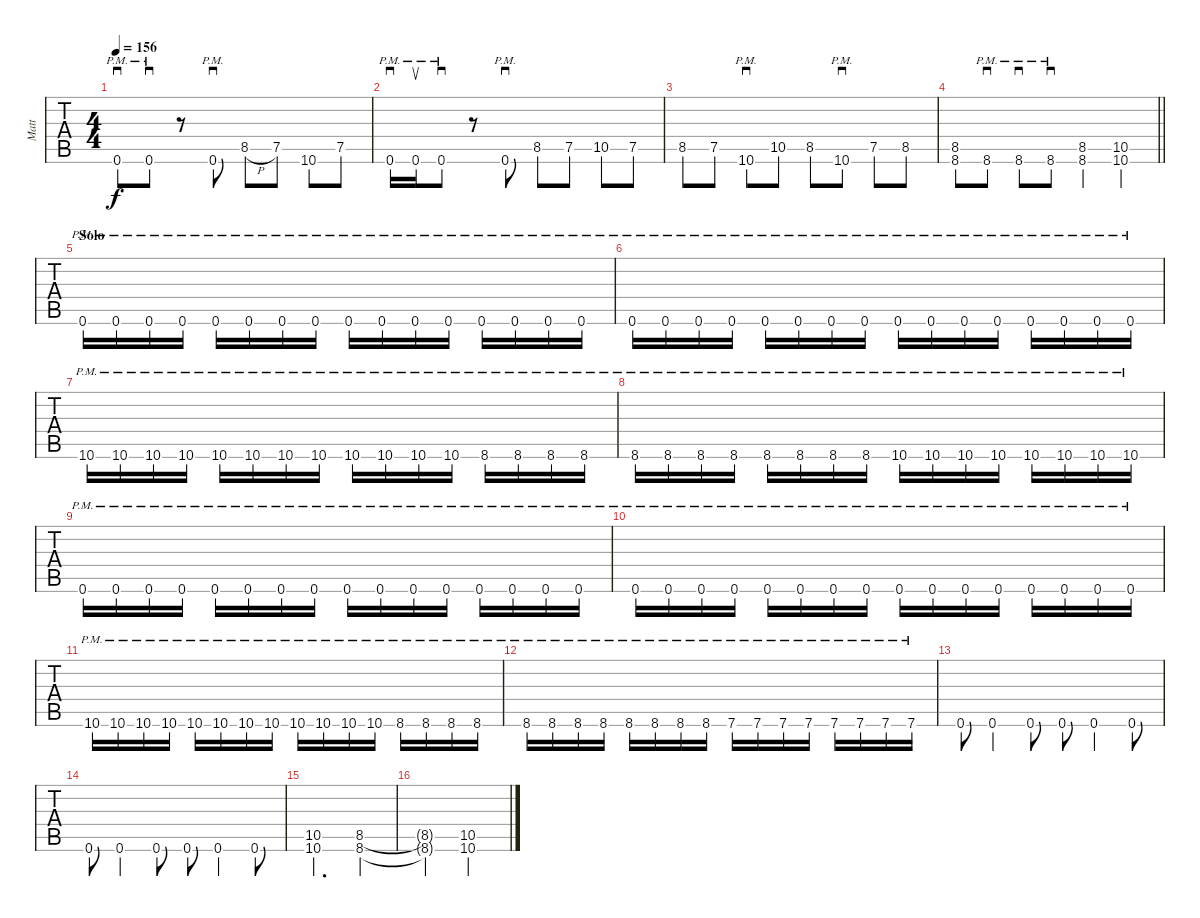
\track ("Matt" "Matt") {instrument distortionguitar}
\staff {tabs}
\tuning (Eb4 Bb3 Gb3 Db3 Ab2 Db2) {hide}
\ts (4 4)
\tempo 156
\clef g2
\ks c
0.6{pm}.8{sd dy f} 0.6{pm}.8{sd} r.8 0.6{pm}.8{sd} 8.5{h}.8 7.5.8 10.6.8 7.5.8 |
0.6{pm}.16{sd} 0.6{pm}.16{su} 0.6{pm}.8{sd} r.8 0.6{pm}.8{sd} 8.5.8 7.5.8 10.5.8 7.5.8 |
8.5.8 7.5.8 10.6{pm}.8{sd} 10.5.8 8.5.8 10.6{pm}.8{sd} 7.5.8 8.5.8 |
\barLineRight lightlight
(8.5 8.6).8 8.6{pm}.8{sd} 8.6{pm}.8{sd} 8.6{pm}.8{sd} (8.5 8.6).4 (10.5 10.6).4 |
\section ("" "Solo")
0.6{pm}.16 0.6{pm}.16 0.6{pm}.16 0.6{pm}.16 0.6{pm}.16 0.6{pm}.16 0.6{pm}.16 0.6{pm}.16 0.6{pm}.16 0.6{pm}.16 0.6{pm}.16 0.6{pm}.16 0.6{pm}.16 0.6{pm}.16 0.6{pm}.16 0.6{pm}.16 |
0.6{pm}.16 0.6{pm}.16 0.6{pm}.16 0.6{pm}.16 0.6{pm}.16 0.6{pm}.16 0.6{pm}.16 0.6{pm}.16 0.6{pm}.16 0.6{pm}.16 0.6{pm}.16 0.6{pm}.16 0.6{pm}.16 0.6{pm}.16 0.6{pm}.16 0.6{pm}.16 |
10.6{pm}.16 10.6{pm}.16 10.6{pm}.16 10.6{pm}.16 10.6{pm}.16 10.6{pm}.16 10.6{pm}.16 10.6{pm}.16 10.6{pm}.16 10.6{pm}.16 10.6{pm}.16 10.6{pm}.16 8.6{pm}.16 8.6{pm}.16 8.6{pm}.16 8.6{pm}.16 |
8.6{pm}.16 8.6{pm}.16 8.6{pm}.16 8.6{pm}.16 8.6{pm}.16 8.6{pm}.16 8.6{pm}.16 8.6{pm}.16 10.6{pm}.16 10.6{pm}.16 10.6{pm}.16 10.6{pm}.16 10.6{pm}.16 10.6{pm}.16 10.6{pm}.16 10.6{pm}.16 |
0.6{pm}.16 0.6{pm}.16 0.6{pm}.16 0.6{pm}.16 0.6{pm}.16 0.6{pm}.16 0.6{pm}.16 0.6{pm}.16 0.6{pm}.16 0.6{pm}.16 0.6{pm}.16 0.6{pm}.16 0.6{pm}.16 0.6{pm}.16 0.6{pm}.16 0.6{pm}.16 |
0.6{pm}.16 0.6{pm}.16 0.6{pm}.16 0.6{pm}.16 0.6{pm}.16 0.6{pm}.16 0.6{pm}.16 0.6{pm}.16 0.6{pm}.16 0.6{pm}.16 0.6{pm}.16 0.6{pm}.16 0.6{pm}.16 0.6{pm}.16 0.6{pm}.16 0.6{pm}.16 |
10.6{pm}.16 10.6{pm}.16 10.6{pm}.16 10.6{pm}.16 10.6{pm}.16 10.6{pm}.16 10.6{pm}.16 10.6{pm}.16 10.6{pm}.16 10.6{pm}.16 10.6{pm}.16 10.6{pm}.16 8.6{pm}.16 8.6{pm}.16 8.6{pm}.16 8.6{pm}.16 |
8.6{pm}.16 8.6{pm}.16 8.6{pm}.16 8.6{pm}.16 8.6{pm}.16 8.6{pm}.16 8.6{pm}.16 8.6{pm}.16 7.6{pm}.16 7.6{pm}.16 7.6{pm}.16 7.6{pm}.16 7.6{pm}.16 7.6{pm}.16 7.6{pm}.16 7.6{pm}.16 |
0.6.8 0.6.4 0.6.8 0.6.8 0.6.4 0.6.8 |
0.6.8 0.6.4 0.6.8 0.6.8 0.6.4 0.6.8 |
(10.5 10.6).2{d} (8.5 8.6).4 |
(8.5{t} 8.6{t}).2 (10.5 10.6).2
